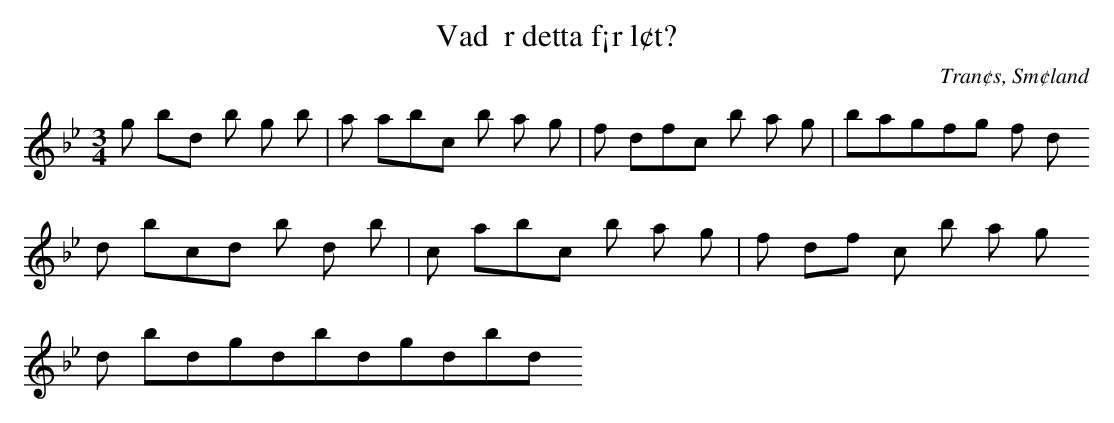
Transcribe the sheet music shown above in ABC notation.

X:1
T:Vad  r detta f¡r l¢t?
O:Tran¢s, Sm¢land
M:3/4
L:1/8
K:Gm
g hbd b g b | a abc b a g | f# df#c b a g | bagf#g f# d
d1 bcd b d b | c abc b a g | f# df# c b a g
d bdgdbdgdbd
